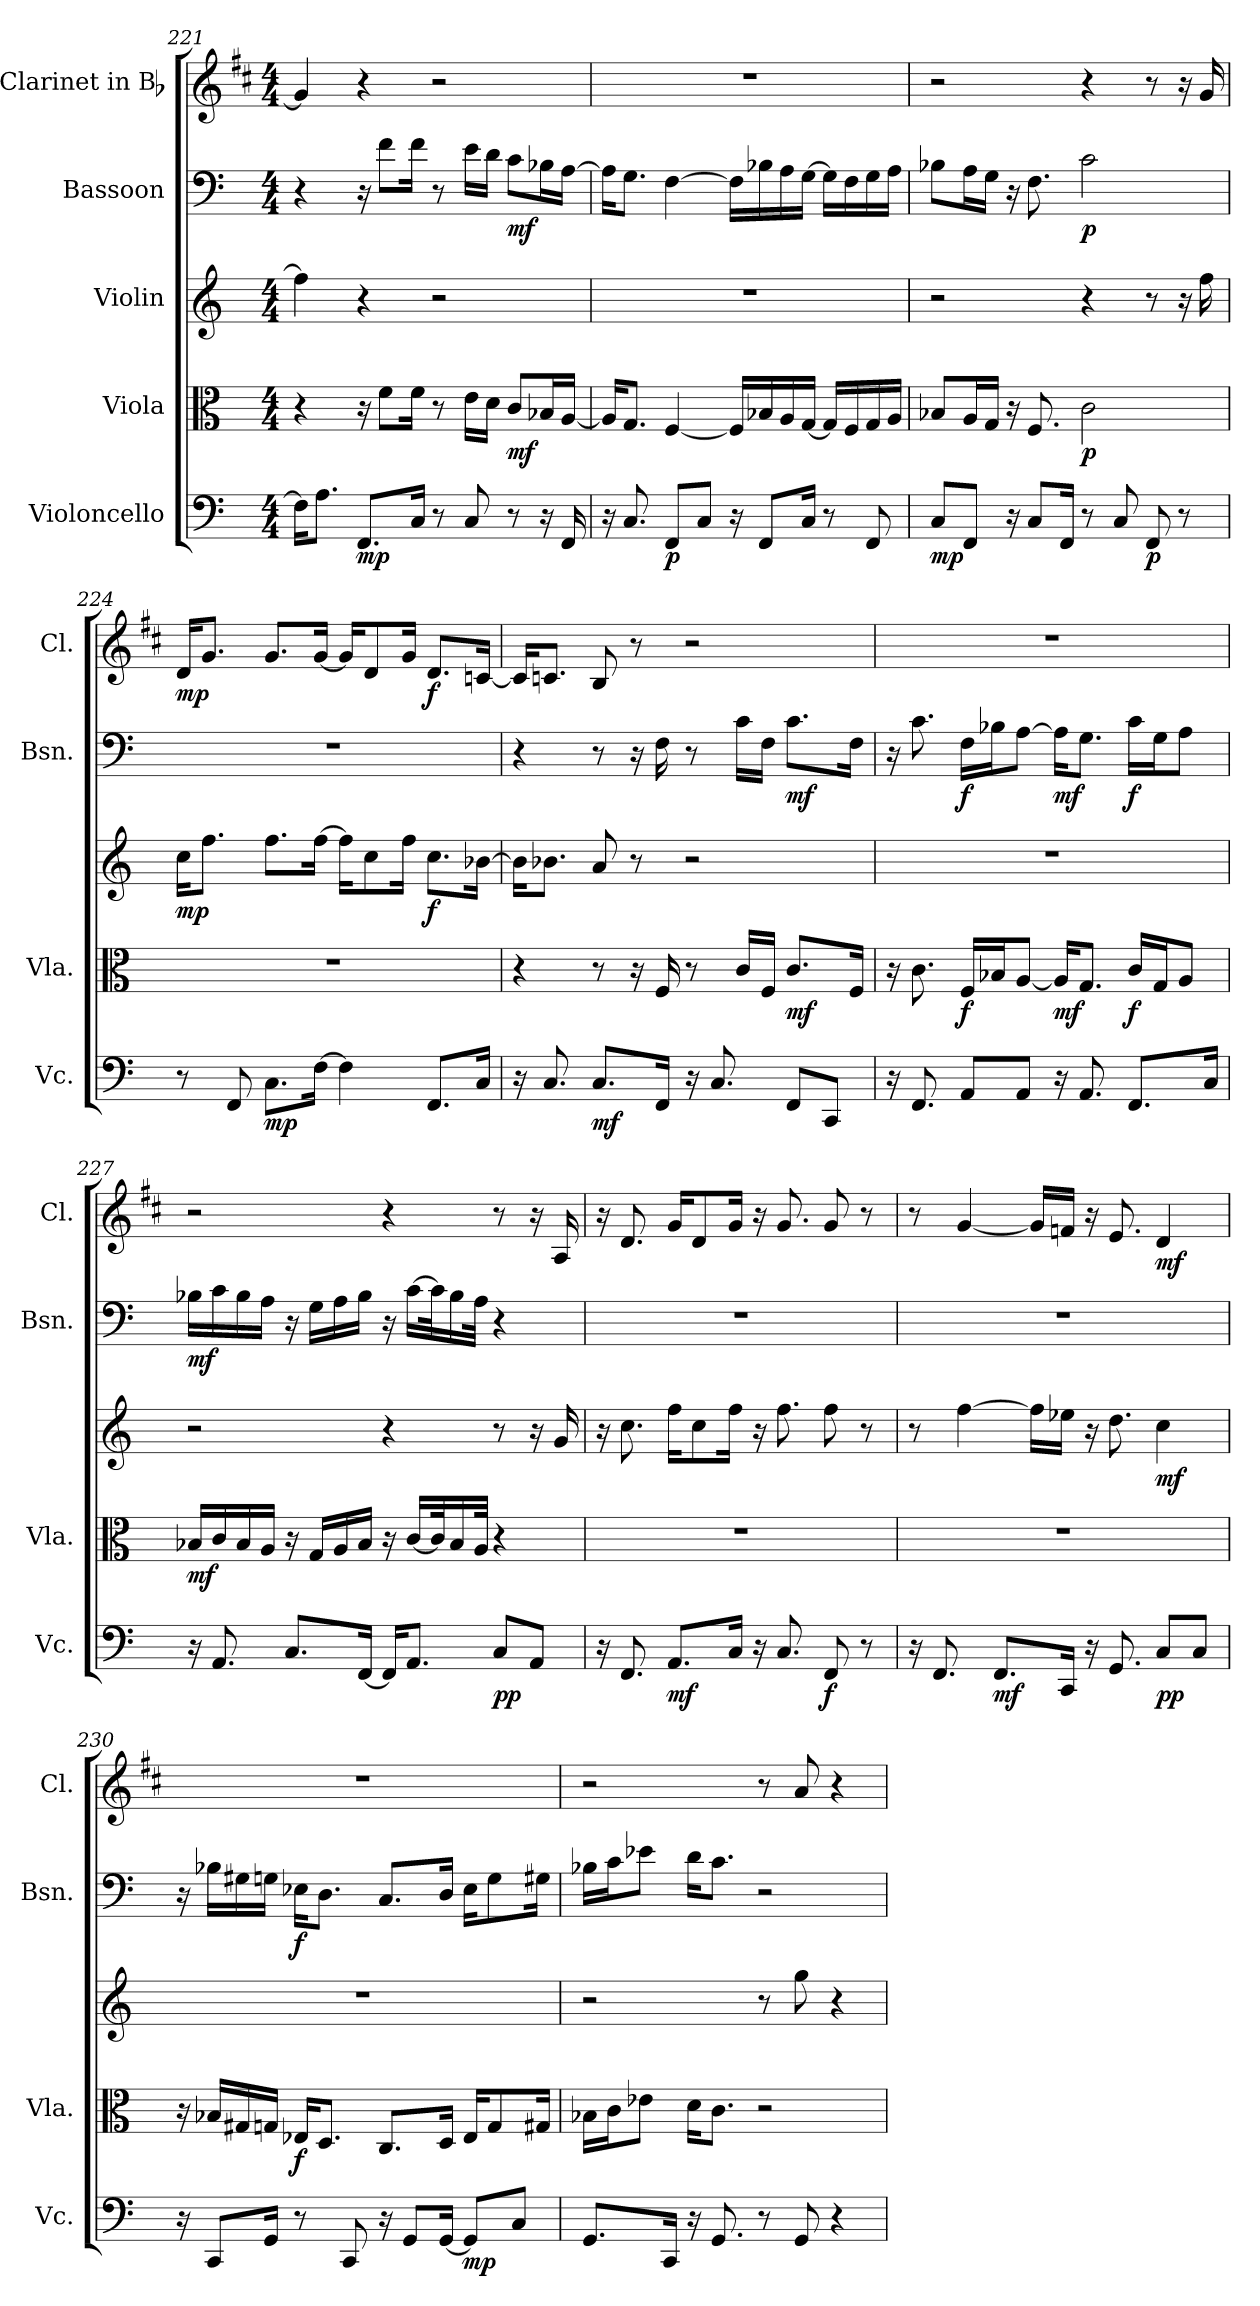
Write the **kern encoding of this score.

**kern	**dynam	**kern	**dynam	**kern	**dynam	**kern	**dynam	**kern	**dynam
*part5	*part5	*part4	*part4	*part3	*part3	*part2	*part2	*part1	*part1
*staff5	*staff5	*staff4	*staff4	*staff3	*staff3	*staff2	*staff2	*staff1	*staff1
*I"Violoncello	*	*I"Viola	*	*I"Violin	*	*I"Bassoon	*	*I"Clarinet in Bb	*
*I'Vc.	*	*I'Vla.	*	*	*	*I'Bsn.	*	*I'Cl.	*
*clefF4	*	*clefC3	*	*clefG2	*	*clefF4	*	*clefG2	*
*	*	*	*	*	*	*	*	*ITrd1c2	*
*k[]	*	*k[]	*	*k[]	*	*k[]	*	*k[]	*
*C:	*	*C:	*	*C:	*	*C:	*	*C:	*
*M4/4	*	*M4/4	*	*M4/4	*	*M4/4	*	*M4/4	*
=221	=221	=221	=221	=221	=221	=221	=221	=221	=221
16Fi\KL]	.	4r	.	4ffi\]	.	4r	.	4fi/]	.
8.Ai\J	.	.	.	.	.	.	.	.	.
8.FFi/L	mp	16r	.	4r	.	16r	.	4r	.
.	.	8fi\L	.	.	.	8fi\L	.	.	.
16Ci/Jk	.	16fi\Jk	.	.	.	16fi\Jk	.	.	.
8r	.	8r	.	2r	.	8r	.	2r	.
8Ci/	.	16ei\LL	.	.	.	16ei\LL	.	.	.
.	.	16di\JJ	.	.	.	16di\JJ	.	.	.
8r	.	8ci/L	mf	.	.	8ci\L	mf	.	.
16r	.	16B-Xi/L	.	.	.	16B-Xi\L	.	.	.
16FFi/	.	[16Ai/JJ	.	.	.	[16Ai\JJ	.	.	.
!!LO:LB:g=z
=222	=222	=222	=222	=222	=222	=222	=222	=222	=222
16r	.	16Ai/KL]	.	1r	.	16Ai\KL]	.	1r	.
8.Ci/	.	8.Gi/J	.	.	.	8.Gi\J	.	.	.
8FFi/L	p	[4Fi/	.	.	.	[4Fi\	.	.	.
8Ci/J	.	.	.	.	.	.	.	.	.
16r	.	16Fi/LL]	.	.	.	16Fi\LL]	.	.	.
8FFi/L	.	16B-Xi/	.	.	.	16B-Xi\	.	.	.
.	.	16Ai/	.	.	.	16Ai\	.	.	.
16Ci/Jk	.	[16Gi/JJ	.	.	.	[16Gi\JJ	.	.	.
8r	.	16Gi/LL]	.	.	.	16Gi\LL]	.	.	.
.	.	16Fi/	.	.	.	16Fi\	.	.	.
8FFi/	.	16Gi/	.	.	.	16Gi\	.	.	.
.	.	16Ai/JJ	.	.	.	16Ai\JJ	.	.	.
=223	=223	=223	=223	=223	=223	=223	=223	=223	=223
8Ci/L	mp	8B-Xi/L	.	2r	.	8B-Xi\L	.	2r	.
8FFi/J	.	16Ai/L	.	.	.	16Ai\L	.	.	.
.	.	16Gi/JJ	.	.	.	16Gi\JJ	.	.	.
16r	.	16r	.	.	.	16r	.	.	.
8Ci/L	.	8.Fi/	.	.	.	8.Fi\	.	.	.
16FFi/Jk	.	.	.	.	.	.	.	.	.
8r	.	2ci\	p	4r	.	2ci\	p	4r	.
8Ci/	.	.	.	.	.	.	.	.	.
8FFi/	p	.	.	8r	.	.	.	8r	.
8r	.	.	.	16r	.	.	.	16r	.
.	.	.	.	16ffi\	.	.	.	16fi/	.
=224	=224	=224	=224	=224	=224	=224	=224	=224	=224
8r	.	1r	.	16cci\KL	mp	1r	.	16ci/KL	mp
.	.	.	.	8.ffi\J	.	.	.	8.fi/J	.
8FFi/	.	.	.	.	.	.	.	.	.
8.Ci\L	mp	.	.	8.ffi\L	.	.	.	8.fi/L	.
[16Fi\Jk	.	.	.	[16ffi\Jk	.	.	.	[16fi/Jk	.
4Fi\]	.	.	.	16ffi\KL]	.	.	.	16fi/KL]	.
.	.	.	.	8cci\	.	.	.	8ci/	.
.	.	.	.	16ffi\Jk	.	.	.	16fi/Jk	.
8.FFi/L	.	.	.	8.cci\L	f	.	.	8.ci/L	f
16Ci/Jk	.	.	.	[16b-Xi\Jk	.	.	.	[16B-Xi/Jk	.
!!LO:PB:g=z
=225	=225	=225	=225	=225	=225	=225	=225	=225	=225
16r	.	4r	.	16b-i\KL]	.	4r	.	16B-i/KL]	.
8.Ci/	.	.	.	8.b-Xi\J	.	.	.	8.B-Xi/J	.
8.Ci/L	mf	8r	.	8ai/	.	8r	.	8Ai/	.
.	.	16r	.	8r	.	16r	.	8r	.
16FFi/Jk	.	16Fi/	.	.	.	16Fi\	.	.	.
16r	.	8r	.	2r	.	8r	.	2r	.
8.Ci/	.	.	.	.	.	.	.	.	.
.	.	16ci/LL	.	.	.	16ci\LL	.	.	.
.	.	16Fi/JJ	.	.	.	16Fi\JJ	.	.	.
8FFi/L	.	8.ci/L	mf	.	.	8.ci\L	mf	.	.
8CCi/J	.	.	.	.	.	.	.	.	.
.	.	16Fi/Jk	.	.	.	16Fi\Jk	.	.	.
=226	=226	=226	=226	=226	=226	=226	=226	=226	=226
16r	.	16r	.	1r	.	16r	.	1r	.
8.FFi/	.	8.ci\	.	.	.	8.ci\	.	.	.
8AAi/L	.	16Fi/LL	f	.	.	16Fi\LL	f	.	.
.	.	16B-Xi/J	.	.	.	16B-Xi\J	.	.	.
8AAi/J	.	[8Ai/J	.	.	.	[8Ai\J	.	.	.
16r	.	16Ai/KL]	mf	.	.	16Ai\KL]	mf	.	.
8.AAi/	.	8.Gi/J	.	.	.	8.Gi\J	.	.	.
8.FFi/L	.	16ci/LL	f	.	.	16ci\LL	f	.	.
.	.	16Gi/J	.	.	.	16Gi\J	.	.	.
.	.	8Ai/J	.	.	.	8Ai\J	.	.	.
16Ci/Jk	.	.	.	.	.	.	.	.	.
=227	=227	=227	=227	=227	=227	=227	=227	=227	=227
16r	.	16B-Xi/LL	mf	2r	.	16B-Xi\LL	mf	2r	.
8.AAi/	.	16ci/	.	.	.	16ci\	.	.	.
.	.	16B-i/	.	.	.	16B-i\	.	.	.
.	.	16Ai/JJ	.	.	.	16Ai\JJ	.	.	.
8.Ci/L	.	16r	.	.	.	16r	.	.	.
.	.	16Gi/LL	.	.	.	16Gi\LL	.	.	.
.	.	16Ai/	.	.	.	16Ai\	.	.	.
[16FFi/Jk	.	16B-i/JJ	.	.	.	16B-i\JJ	.	.	.
16FFi/KL]	.	16r	.	4r	.	16r	.	4r	.
8.AAi/J	.	[16ci/KL	.	.	.	[16ci\KL	.	.	.
.	.	32ci/KL]	.	.	.	32ci\KL]	.	.	.
.	.	16B-i/	.	.	.	16B-i\	.	.	.
.	.	32Ai/JJk	.	.	.	32Ai\JJk	.	.	.
8Ci/L	pp	4r	.	8r	.	4r	.	8r	.
8AAi/J	.	.	.	16r	.	.	.	16r	.
.	.	.	.	16gi/	.	.	.	16Gi/	.
!!LO:LB:g=z
=228	=228	=228	=228	=228	=228	=228	=228	=228	=228
16r	.	1r	.	16r	.	1r	.	16r	.
8.FFi/	.	.	.	8.cci\	.	.	.	8.ci/	.
8.AAi/L	mf	.	.	16ffi\KL	.	.	.	16fi/KL	.
.	.	.	.	8cci\	.	.	.	8ci/	.
16Ci/Jk	.	.	.	16ffi\Jk	.	.	.	16fi/Jk	.
16r	.	.	.	16r	.	.	.	16r	.
8.Ci/	.	.	.	8.ffi\	.	.	.	8.fi/	.
8FFi/	f	.	.	8ffi\	.	.	.	8fi/	.
8r	.	.	.	8r	.	.	.	8r	.
=229	=229	=229	=229	=229	=229	=229	=229	=229	=229
16r	.	1r	.	8r	.	1r	.	8r	.
8.FFi/	.	.	.	.	.	.	.	.	.
.	.	.	.	[4ffi\	.	.	.	[4fi/	.
8.FFi/L	mf	.	.	.	.	.	.	.	.
.	.	.	.	16ffi\LL]	.	.	.	16fi/LL]	.
16CCi/Jk	.	.	.	16ee-Xi\JJ	.	.	.	16e-Xi/JJ	.
16r	.	.	.	16r	.	.	.	16r	.
8.GGi/	.	.	.	8.ddi\	.	.	.	8.di/	.
8Ci/L	pp	.	.	4cci\	mf	.	.	4ci/	mf
8Ci/J	.	.	.	.	.	.	.	.	.
=230	=230	=230	=230	=230	=230	=230	=230	=230	=230
16r	.	16r	.	1r	.	16r	.	1r	.
8CCi/L	.	16B-Xi/LL	.	.	.	16B-Xi\LL	.	.	.
.	.	16G#Xi/	.	.	.	16G#Xi\	.	.	.
16GGi/Jk	.	16Gni/JJ	.	.	.	16Gni\JJ	.	.	.
8r	.	16E-Xi/KL	f	.	.	16E-Xi\KL	f	.	.
.	.	8.Di/J	.	.	.	8.Di\J	.	.	.
8CCi/	.	.	.	.	.	.	.	.	.
16r	.	8.Ci/L	.	.	.	8.Ci/L	.	.	.
8GGi/L	.	.	.	.	.	.	.	.	.
[16GGi/Jk	.	16Di/Jk	.	.	.	16Di/Jk	.	.	.
8GGi/L]	mp	16E-i/KL	.	.	.	16E-i\KL	.	.	.
.	.	8Gi/	.	.	.	8Gi\	.	.	.
8Ci/J	.	.	.	.	.	.	.	.	.
.	.	16G#Xi/Jk	.	.	.	16G#Xi\Jk	.	.	.
!!LO:PB:g=z
=231	=231	=231	=231	=231	=231	=231	=231	=231	=231
8.GGi/L	.	16B-Xi\LL	.	2r	.	16B-Xi\LL	.	2r	.
.	.	16ci\J	.	.	.	16ci\J	.	.	.
.	.	8e-Xi\J	.	.	.	8e-Xi\J	.	.	.
16CCi/Jk	.	.	.	.	.	.	.	.	.
16r	.	16di\KL	.	.	.	16di\KL	.	.	.
8.GGi/	.	8.ci\J	.	.	.	8.ci\J	.	.	.
8r	.	2r	.	8r	.	2r	.	8r	.
8GGi/	.	.	.	8ggi\	.	.	.	8gi/	.
4r	.	.	.	4r	.	.	.	4r	.
=	=	=	=	=	=	=	=	=	=
*-	*-	*-	*-	*-	*-	*-	*-	*-	*-
